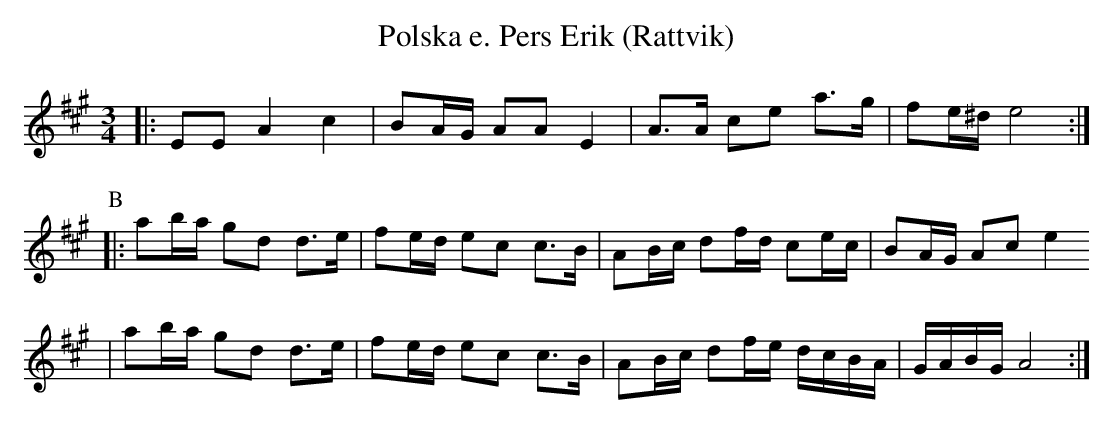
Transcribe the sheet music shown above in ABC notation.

X:1
T:Polska e. Pers Erik (Rattvik)
M:3/4
L:1/8
K:A
|: EE A2 c2 \
| BA/G/ AA E2 \
| A>A ce a>g \
| fe/^d/ e4 :|
P:B
|: ab/a/ gd d>e \
| fe/d/ ec c>B \
| AB/c/ df/d/ ce/c/ \
| BA/G/ Ac e2
| ab/a/ gd d>e \
| fe/d/ ec c>B \
| AB/c/ df/e/ d/c/B/A/ \
| G/A/B/G/ A4 :|
